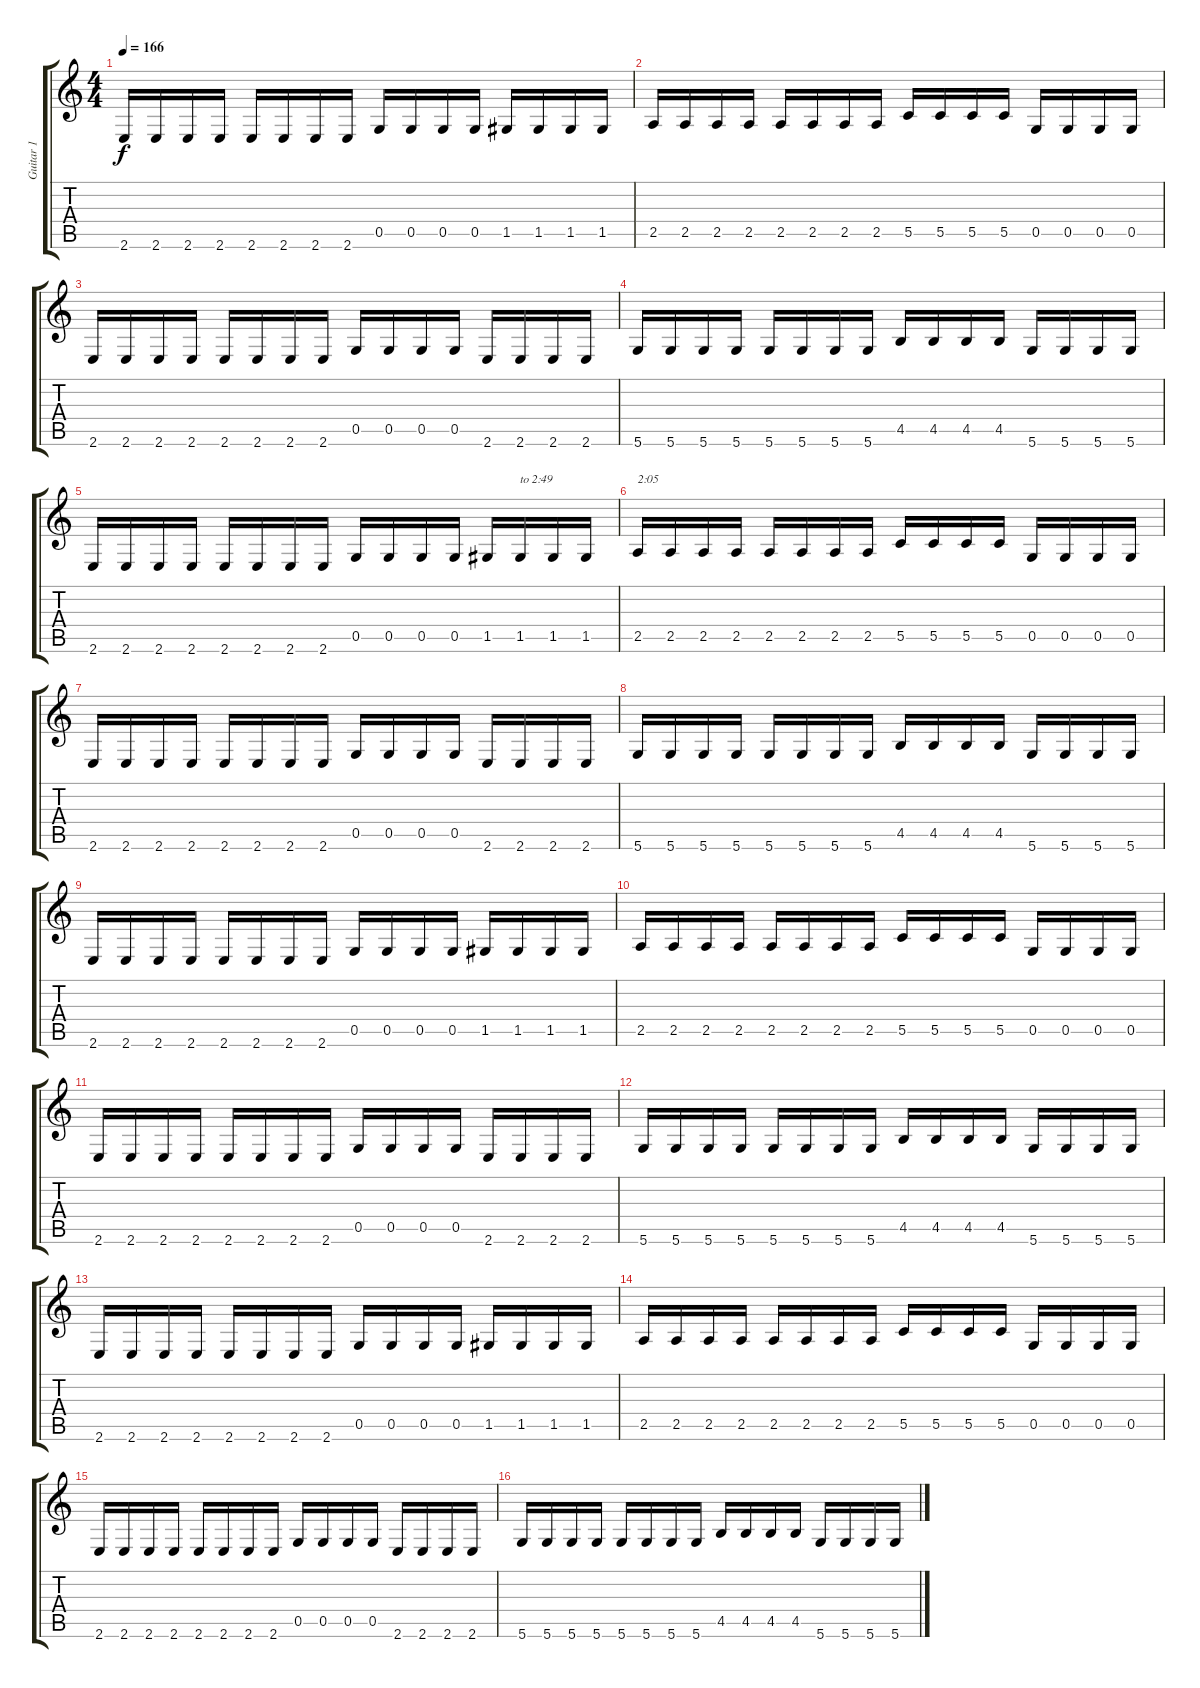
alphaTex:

\track ("Guitar 1" "Guitar 1") {instrument overdrivenguitar}
\staff {score tabs}
\tuning (D4 A3 F3 C3 G2 D2) {hide}
\ts (4 4)
\tempo 166
\clef g2
\ks c
2.6.16{dy f} 2.6.16 2.6.16 2.6.16 2.6.16 2.6.16 2.6.16 2.6.16 0.5.16 0.5.16 0.5.16 0.5.16 1.5.16 1.5.16 1.5.16 1.5.16 |
2.5.16 2.5.16 2.5.16 2.5.16 2.5.16 2.5.16 2.5.16 2.5.16 5.5.16 5.5.16 5.5.16 5.5.16 0.5.16 0.5.16 0.5.16 0.5.16 |
2.6.16 2.6.16 2.6.16 2.6.16 2.6.16 2.6.16 2.6.16 2.6.16 0.5.16 0.5.16 0.5.16 0.5.16 2.6.16 2.6.16 2.6.16 2.6.16 |
5.6.16 5.6.16 5.6.16 5.6.16 5.6.16 5.6.16 5.6.16 5.6.16 4.5.16 4.5.16 4.5.16 4.5.16 5.6.16 5.6.16 5.6.16 5.6.16 |
2.6.16 2.6.16 2.6.16 2.6.16 2.6.16 2.6.16 2.6.16 2.6.16 0.5.16 0.5.16 0.5.16 0.5.16 1.5.16 1.5.16{txt "to 2:49"} 1.5.16 1.5.16 |
2.5.16{txt "2:05"} 2.5.16 2.5.16 2.5.16 2.5.16 2.5.16 2.5.16 2.5.16 5.5.16 5.5.16 5.5.16 5.5.16 0.5.16 0.5.16 0.5.16 0.5.16 |
2.6.16 2.6.16 2.6.16 2.6.16 2.6.16 2.6.16 2.6.16 2.6.16 0.5.16 0.5.16 0.5.16 0.5.16 2.6.16 2.6.16 2.6.16 2.6.16 |
5.6.16 5.6.16 5.6.16 5.6.16 5.6.16 5.6.16 5.6.16 5.6.16 4.5.16 4.5.16 4.5.16 4.5.16 5.6.16 5.6.16 5.6.16 5.6.16 |
2.6.16 2.6.16 2.6.16 2.6.16 2.6.16 2.6.16 2.6.16 2.6.16 0.5.16 0.5.16 0.5.16 0.5.16 1.5.16 1.5.16 1.5.16 1.5.16 |
2.5.16 2.5.16 2.5.16 2.5.16 2.5.16 2.5.16 2.5.16 2.5.16 5.5.16 5.5.16 5.5.16 5.5.16 0.5.16 0.5.16 0.5.16 0.5.16 |
2.6.16 2.6.16 2.6.16 2.6.16 2.6.16 2.6.16 2.6.16 2.6.16 0.5.16 0.5.16 0.5.16 0.5.16 2.6.16 2.6.16 2.6.16 2.6.16 |
5.6.16 5.6.16 5.6.16 5.6.16 5.6.16 5.6.16 5.6.16 5.6.16 4.5.16 4.5.16 4.5.16 4.5.16 5.6.16 5.6.16 5.6.16 5.6.16 |
2.6.16 2.6.16 2.6.16 2.6.16 2.6.16 2.6.16 2.6.16 2.6.16 0.5.16 0.5.16 0.5.16 0.5.16 1.5.16 1.5.16 1.5.16 1.5.16 |
2.5.16 2.5.16 2.5.16 2.5.16 2.5.16 2.5.16 2.5.16 2.5.16 5.5.16 5.5.16 5.5.16 5.5.16 0.5.16 0.5.16 0.5.16 0.5.16 |
2.6.16 2.6.16 2.6.16 2.6.16 2.6.16 2.6.16 2.6.16 2.6.16 0.5.16 0.5.16 0.5.16 0.5.16 2.6.16 2.6.16 2.6.16 2.6.16 |
5.6.16 5.6.16 5.6.16 5.6.16 5.6.16 5.6.16 5.6.16 5.6.16 4.5.16 4.5.16 4.5.16 4.5.16 5.6.16 5.6.16 5.6.16 5.6.16
